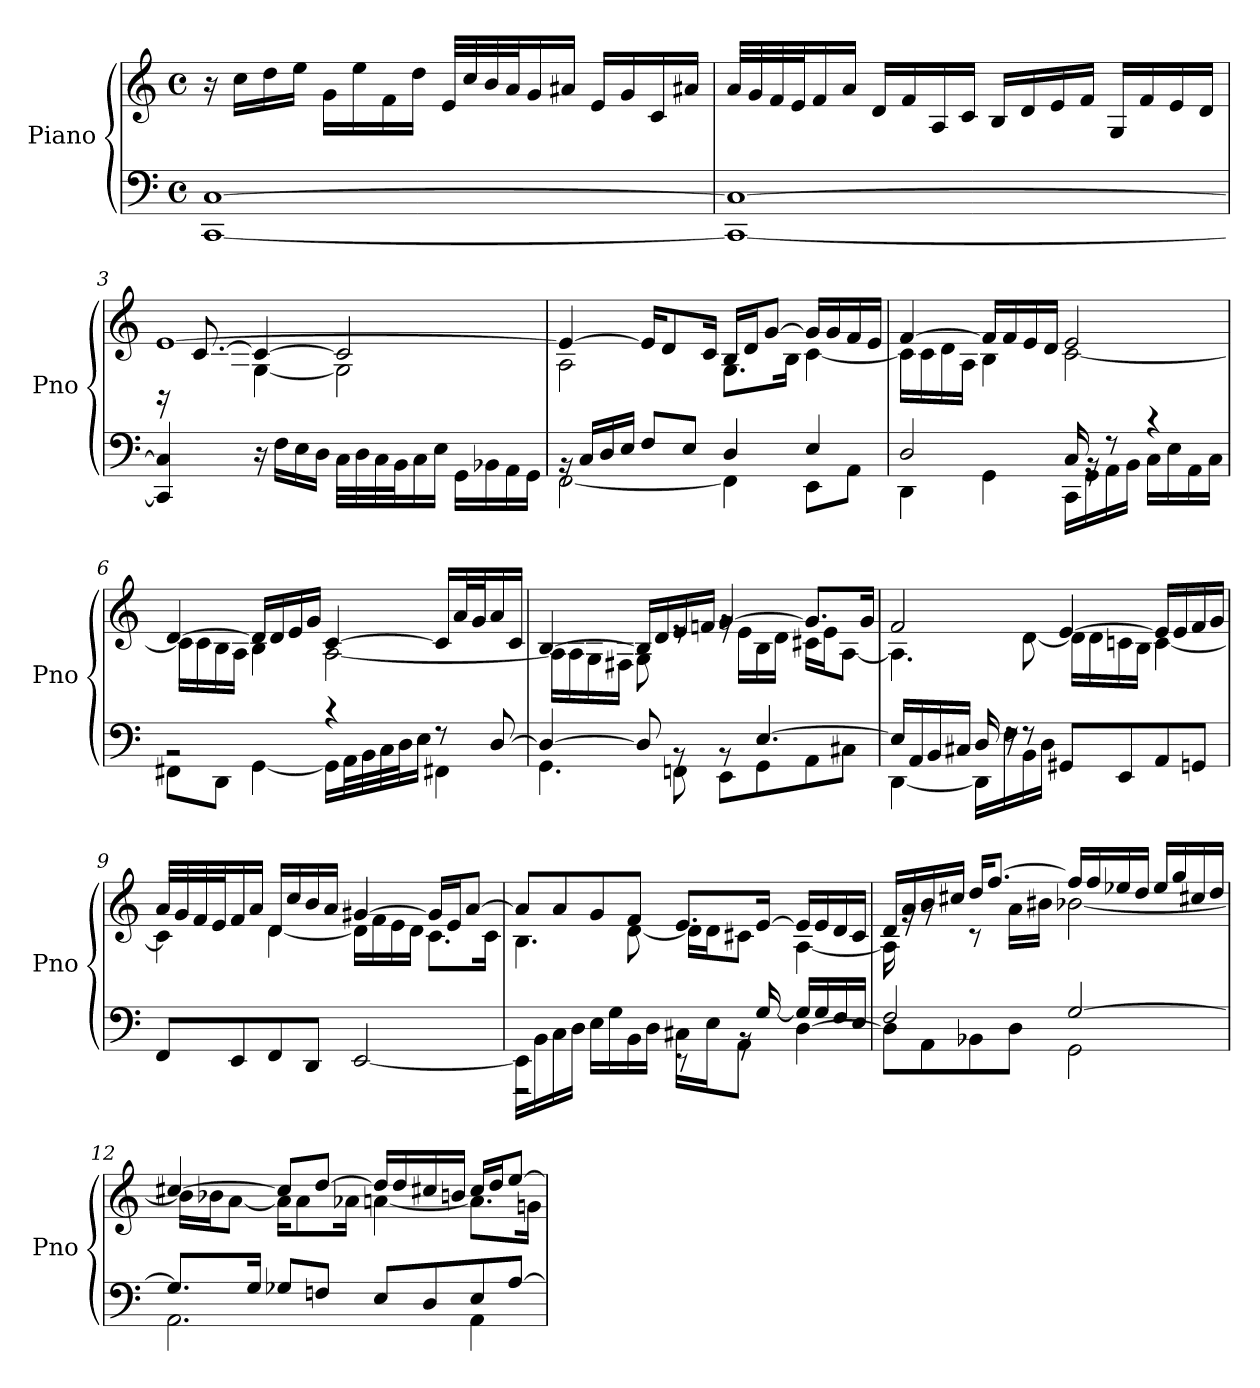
**kern	**kern
*part1	*part1
*staff2	*staff1
*I"Piano	*
*I'Pno	*
*clefF4	*clefG2
*k[]	*k[]
*M4/4	*M4/4
*met(c)	*met(c)
=1	=1
[1CC [1C	16r
.	16cc\LL
.	16dd\
.	16ee\JJ
.	16g\LL
.	16ee\
.	16f\
.	16dd\JJ
.	32e/LLL
.	32cc/
.	32b/
.	32a/J
.	16g/
.	16a#Xi/JJ
.	16e/LL
.	16g/
.	16c/
.	16a#Xi/JJ
=2	=2
1CC_ 1C_	32a/LLL
.	32g/
.	32f/
.	32e/J
.	16f/
.	16a/JJ
.	16d/LL
.	16f/
.	16A/
.	16c/JJ
.	16B/LL
.	16d/
.	16e/
.	16f/JJ
.	16G/LL
.	16f/
.	16e/
.	16d/JJ
!!LO:LB:g=z
=3	=3
*^	*^
*	*	*	*^
16ryy	4CC/] 4C/]	[1e	16ryy	16rBB
2...ryy	.	.	16c\LLyy	[8.c/
.	.	.	16B\	.
.	.	.	16A\JJ	.
.	16r	.	[4G\	4c/_
.	16F\LL	.	.	.
.	16E\	.	.	.
.	16D\JJ	.	.	.
.	32C\LLL	.	2G\]	2c/]
.	32D\	.	.	.
.	32C\	.	.	.
.	32BB\J	.	.	.
.	16C\	.	.	.
.	16E\JJ	.	.	.
.	16GG\LL	.	.	.
.	16BB-X\	.	.	.
.	16AA\	.	.	.
.	16GG\JJ	.	.	.
*	*	*	*v	*v
=4	=4	=4	=4
16rBB	[2FF\	4e/_	2A\
16C/LL	.	.	.
16D/	.	.	.
16E/JJ	.	.	.
8F/L	.	16e/KL]	.
.	.	8d/	.
8E/J	.	.	.
.	.	16c/Jk	.
4D/	4FF\]	16B/LL	8.G\L
.	.	16d/J	.
.	.	[8g/J	.
.	.	.	16B\Jk
4E/	8EE\L	16g/LL]	[4c\
.	.	16g/	.
.	8AA\J	16f/	.
.	.	16e/JJ	.
=5	=5	=5	=5
2D/	4DD\	[4f/	16c\LL]
.	.	.	16c\
.	.	.	16d\
.	.	.	16A\JJ
.	4GG\	16f/LL]	4B\
.	.	16f/	.
.	.	16e/	.
.	.	16d/JJ	.
16C/	16CC\LL	2e/	[2c\
16rBB	16GG\	.	.
8r	16AA\	.	.
.	16BB\JJ	.	.
4r	16C\LL	.	.
.	16E\	.	.
.	16AA\	.	.
.	16C\JJ	.	.
!!LO:LB:g=z	!!
=6	=6	=6	=6
2rBB	8FF#X\L	[4d/	16c\LL]
.	.	.	16c\
.	8DD\J	.	16B\
.	.	.	16A\JJ
.	[4GG\	16d/LL]	4B\
.	.	16d/	.
.	.	16e/	.
.	.	16g/JJ	.
4r	16GG\LL]	[4c/	[2A\
.	32AA\L	.	.
.	32BB\	.	.
.	32C\	.	.
.	32D\J	.	.
.	16E\JJ	.	.
8r	4FF#X\	16c/LL]	.
.	.	32a/L	.
.	.	32g/J	.
[8D/	.	16a/	.
.	.	16c/JJ	.
=7	=7	=7	=7
4D/_	4.GG\	[4B/	16A\LL]
.	.	.	16A\
.	.	.	16G\
.	.	.	16F#X\JJ
8D/]	.	16B/LL]	8G\
.	.	16d/	.
8rBB	8FFn\	16e/	8re
.	.	16fn/JJ	.
8rBB	8EE\L	[4g/	16rg
.	.	.	16e\LL
[4.E/	8GG\	.	16B\
.	.	.	16d\JJ
.	8AA\	8.g/L]	16c#X\LL
.	.	.	16e\J
.	8C#X\J	.	[8A\J
.	.	16g/Jk	.
!!LO:LB:g=z
=8	=8	=8	=8
*	*	*	*^
16E/LL]	[4DD\	2f/	4.A\]	2ryy
16AA/	.	.	.	.
16BB/	.	.	.	.
16C#X/JJ	.	.	.	.
16D/	16DD\LL]	.	.	.
16rF	16F\	.	.	.
8rF	16BB\	.	[8d\	.
.	16D\JJ	.	.	.
8GG#X/L	2ryy	[4e/	16d\LL]	2ryy
.	.	.	16d\	.
8EE/	.	.	16cn\	.
.	.	.	16B\JJ	.
8AA/	.	16e/LL]	[4c\	.
.	.	16e/	.	.
8GGn/J	.	16f/	.	.
.	.	16g/JJ	.	.
*v	*v	*	*	*
*	*	*v	*v
=9	=9	=9
8FF/L	32a/LLL	4c\]
.	32g/	.
.	32f/	.
.	32e/J	.
8EE/	16f/	.
.	16a/JJ	.
8FF/	16d/LL	[4d\
.	16cc/	.
8DD/J	16b/	.
.	16a/JJ	.
[2EE/	[4g#X/	16d\LL]
.	.	16f\
.	.	16e\
.	.	16d\JJ
.	16g#/LL]	8.c\L
.	16e/J	.
.	[8a/J	.
.	.	16c\Jk
!!LO:LB:g=z	!!
=10	=10	=10
*^	*	*
16EE\LL]	2r	8a/L]	4.B\
16BB\	.	.	.
16C\	.	8a/	.
16D\JJ	.	.	.
16E\LL	.	8g/	.
16G\	.	.	.
16BB\	.	8f/J	[8d\
16D\JJ	.	.	.
16C#X\LL	8r	8.e/L	16d\LL]
16E\J	.	.	16d\J
8AA\J	16rBB	.	8c#X\J
.	[16G/	[16e/Jk	.
[4D\	16G/LL]	16e/LL]	[4A\
.	16G/	16e/	.
.	16F/	16d/	.
.	16E/JJ	16c#/JJ	.
=11	=11	=11	=11
8D\L]	2F/	16d/LL	16A\]
.	.	16a/	16rg
8AA\	.	16b/	8rg
.	.	16cc#X/JJ	.
8BB-X\	.	16dd/KL	8r
.	.	[8.ff/J	.
8D\J	.	.	16a\LL
.	.	.	16b#Xi\JJ
[2G/	2GG\	16ff/LL]	[2b-X\
.	.	16ff/	.
.	.	16ee-X/	.
.	.	16dd/JJ	.
.	.	16ee-/LL	.
.	.	16gg/	.
.	.	16cc#X/	.
.	.	16dd/JJ	.
!!LO:PB:g=z	!!
=12	=12	=12	=12
8.G/L]	2.AA\	[4cc#X/	16b-\LL]
.	.	.	16b-X\J
.	.	.	[8a\J
16G/Jk	.	.	.
8G-Xi/L	.	8cc#/L]	16a\KL]
.	.	.	8a\
8Fn/J	.	[8dd/J	.
.	.	.	16a-Xi\Jk
8E/L	.	16dd/LL]	[4a\
.	.	16dd/	.
8D/	.	16cc#X/	.
.	.	16bn/JJ	.
8E/	4AA\	16cc#/LL	8.a\L]
.	.	16dd/J	.
[8A/J	.	[8ee/J	.
.	.	.	16gn\Jk
*v	*v	*	*
*	*v	*v
=	=
*-	*-
